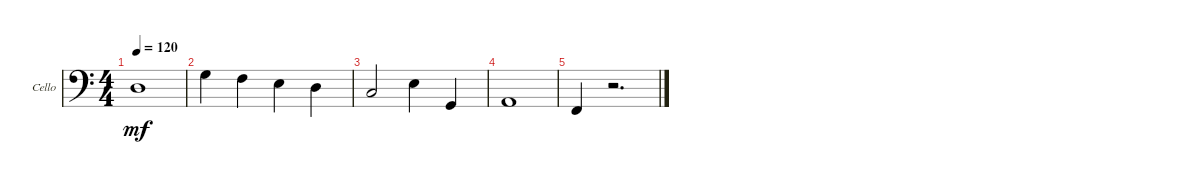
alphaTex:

\defaultSystemsLayout 4
\bracketExtendMode groupsimilarinstruments
\firstSystemTrackNameOrientation horizontal
\otherSystemsTrackNameOrientation horizontal
\track ("Cello" "Cello") {instrument cello}
\staff {score}
\tuning (A3 D3 G2 C2)
\ts (4 4)
\tempo 120
\clef f4
\ks c
7.3.1{dy mf instrument cello} |
12.3.4 3.2.4 2.2.4 0.2.4 |
5.3.2 2.2.4 0.3.4 |
2.3.1 |
5.4.4 r.2{d}
